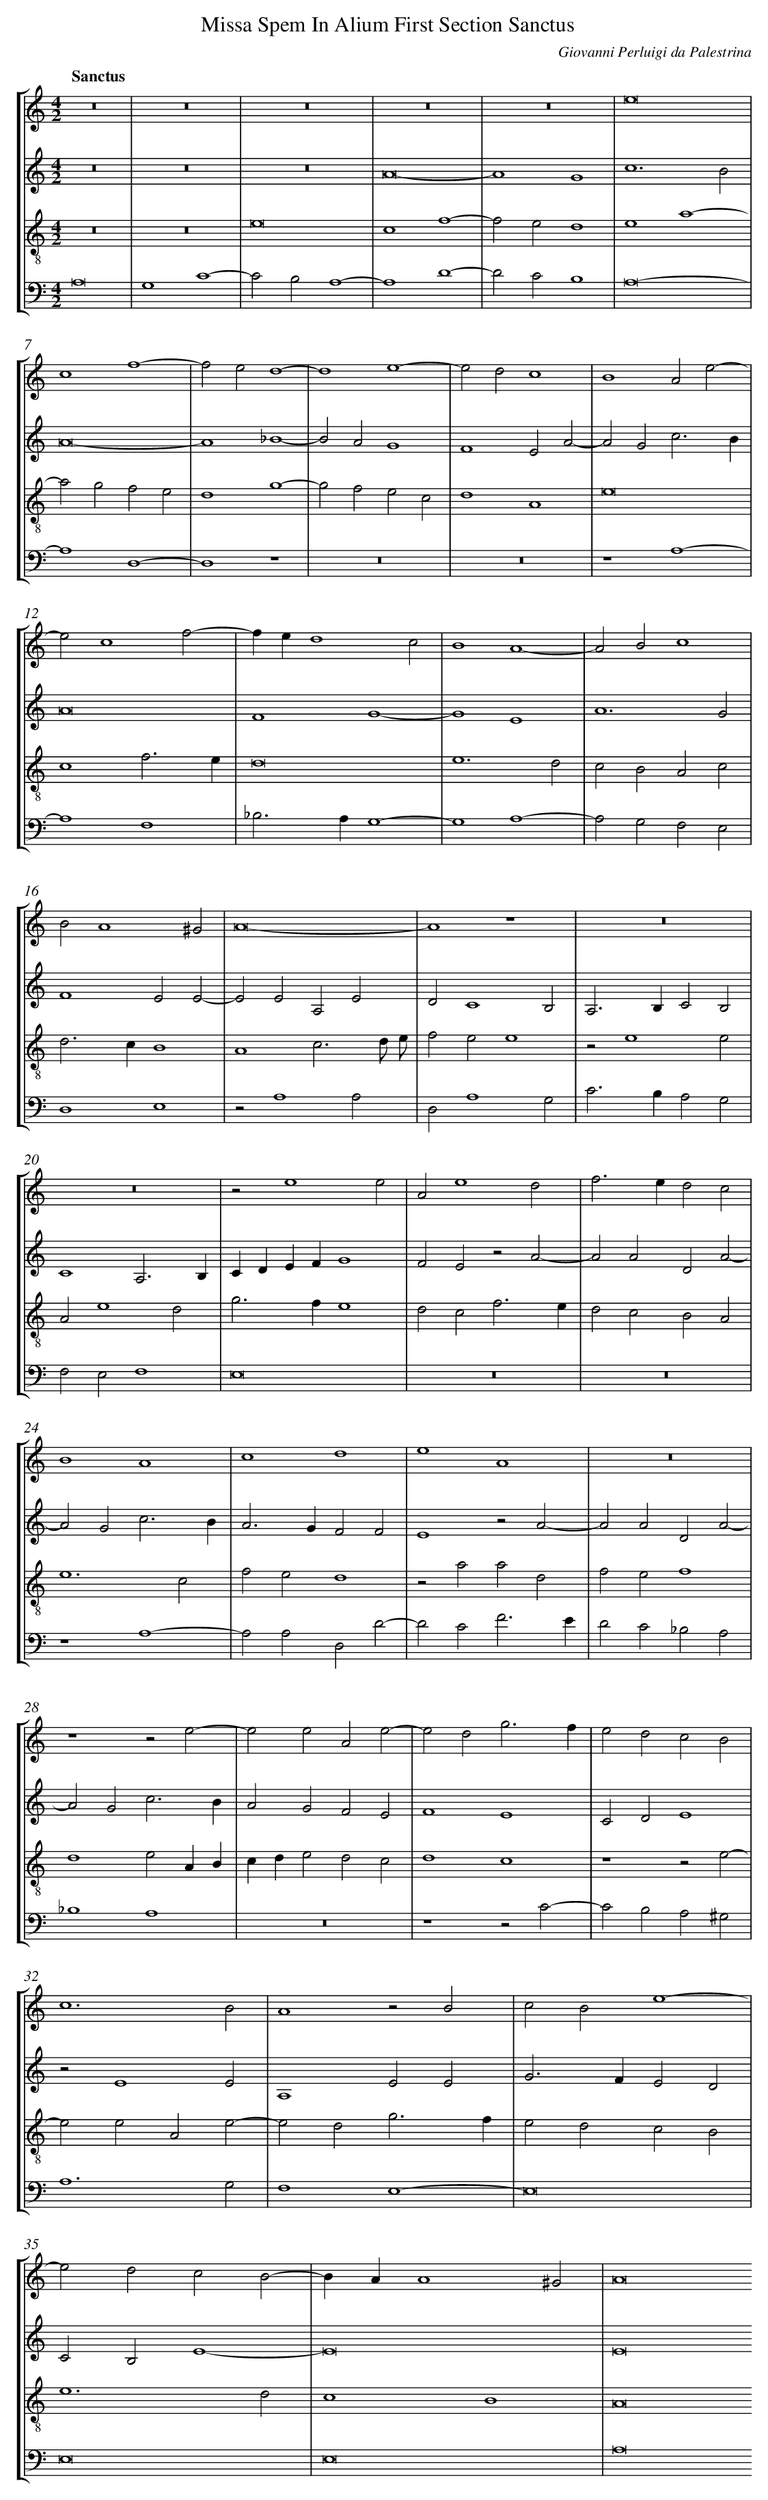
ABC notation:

X:1
T: Missa Spem In Alium First Section Sanctus
C: Giovanni Perluigi da Palestrina
L: 1/4
M: 4/2
Q: "Sanctus"
%%staves [1 2 3 4]
V: 1 clef=treble
V: 2 clef=treble
V: 3 clef=treble-8
V: 4 clef=bass
K: C
[V:1] z8 |
[V:2] z8 |
[V:3] z8 |
[V:4] A,8 |
[V:1] z8 |
[V:2] z8 |
[V:3] z8 |
[V:4] G,4C4- |
[V:1] z8 |
[V:2] z8 |
[V:3] e8 |
[V:4] C2B,2A,4- |
[V:1] z8 |
[V:2] A8- |
[V:3] c4f4- |
[V:4] A,4D4- |
[V:1] z8 |
[V:2] A4G4 |
[V:3] f2e2d4 |
[V:4] D2C2B,4 |
[V:1] e8 |
[V:2] c6B2 |
[V:3] e4a4- |
[V:4] A,8- |
[V:1] c4f4- |
[V:2] A8- |
[V:3] a2g2f2e2 |
[V:4] A,4D,4- |
[V:1] f2e2d4- |
[V:2] A4_B4- |
[V:3] d4g4- |
[V:4] D,4z4 |
[V:1] d4e4- |
[V:2] B2A2G4 |
[V:3] g2f2e2c2 |
[V:4] z8 |
[V:1] e2d2c4 |
[V:2] F4E2A2- |
[V:3] d4A4 |
[V:4] z8 |
[V:1] B4A2e2- |
[V:2] A2G2c3B |
[V:3] e8 |
[V:4] z4A,4- |
[V:1] e2c4f2- |
[V:2] A8 |
[V:3] c4f3e |
[V:4] A,4F,4 |
[V:1] fed4c2 |
[V:2] F4G4- |
[V:3] d8 |
[V:4] _B,2>A,2G,4- |
[V:1] B4A4- |
[V:2] G4E4 |
[V:3] e6d2 |
[V:4] G,4A,4- |
[V:1] A2B2c4 |
[V:2] A6G2 |
[V:3] c2B2A2c2 |
[V:4] A,2G,2F,2E,2 |
[V:1] B2A4^G2 |
[V:2] F4E2E2- |
[V:3] d2>c2B4 |
[V:4] D,4E,4 |
[V:1] A8- |
[V:2] E2E2A,2E2 |
[V:3] A4c3d/ e/ |
[V:4] z2A,4A,2 |
[V:1] A4z4 |
[V:2] D2C4B,2 |
[V:3] f2e2e4 |
[V:4] D,2A,4G,2 |
[V:1] z8 |
[V:2] A,2>B,2C2B,2 |
[V:3] z2e4e2 |
[V:4] C2>B,2A,2G,2 |
[V:1] z8 |
[V:2] C4A,3B, |
[V:3] A2e4d2 |
[V:4] F,2E,2F,4 |
[V:1] z2e4e2 |
[V:2] CDEFG4 |
[V:3] g2>f2e4 |
[V:4] E,8 |
[V:1] A2e4d2 |
[V:2] F2E2z2A2- |
[V:3] d2c2f3e |
[V:4] z8 |
[V:1] f2>e2d2c2 |
[V:2] A2A2D2A2- |
[V:3] d2c2B2A2 |
[V:4] z8 |
[V:1] B4A4 |
[V:2] A2G2c3B |
[V:3] e6c2 |
[V:4] z4A,4- |
[V:1] c4d4 |
[V:2] A2>G2F2F2 |
[V:3] f2e2d4 |
[V:4] A,2A,2D,2D2- |
[V:1] e4A4 |
[V:2] E4z2A2- |
[V:3] z2a2a2d2 |
[V:4] D2C2F3E |
[V:1] z8 |
[V:2] A2A2D2A2- |
[V:3] f2e2f4 |
[V:4] D2C2_B,2A,2 |
[V:1] z4z2e2- |
[V:2] A2G2c3B |
[V:3] d4e2AB |
[V:4] _B,4A,4 |
[V:1] e2e2A2e2- |
[V:2] A2G2F2E2 |
[V:3] cde2d2c2 |
[V:4] z8 |
[V:1] e2d2g3f |
[V:2] F4E4 |
[V:3] d4c4 |
[V:4] z4z2C2- |
[V:1] e2d2c2B2 |
[V:2] C2D2E4 |
[V:3] z4z2e2- |
[V:4] C2B,2A,2^G,2 |
[V:1] c6B2 |
[V:2] z2E4E2 |
[V:3] e2e2A2e2- |
[V:4] A,6G,2 |
[V:1] A4z2B2 |
[V:2] A,4E2E2 |
[V:3] e2d2g3f |
[V:4] F,4E,4- |
[V:1] c2B2e4- |
[V:2] G2>F2E2D2 |
[V:3] e2d2c2B2 |
[V:4] E,8 |
[V:1] e2d2c2B2- |
[V:2] C2B,2E4- |
[V:3] e6d2 |
[V:4] E,8 |
[V:1] BAA4^G2 |
[V:2] E8 |
[V:3] c4B4 |
[V:4] E,8 |
[V:1] A8
[V:2] E8
[V:3] A8
[V:4] A,8
